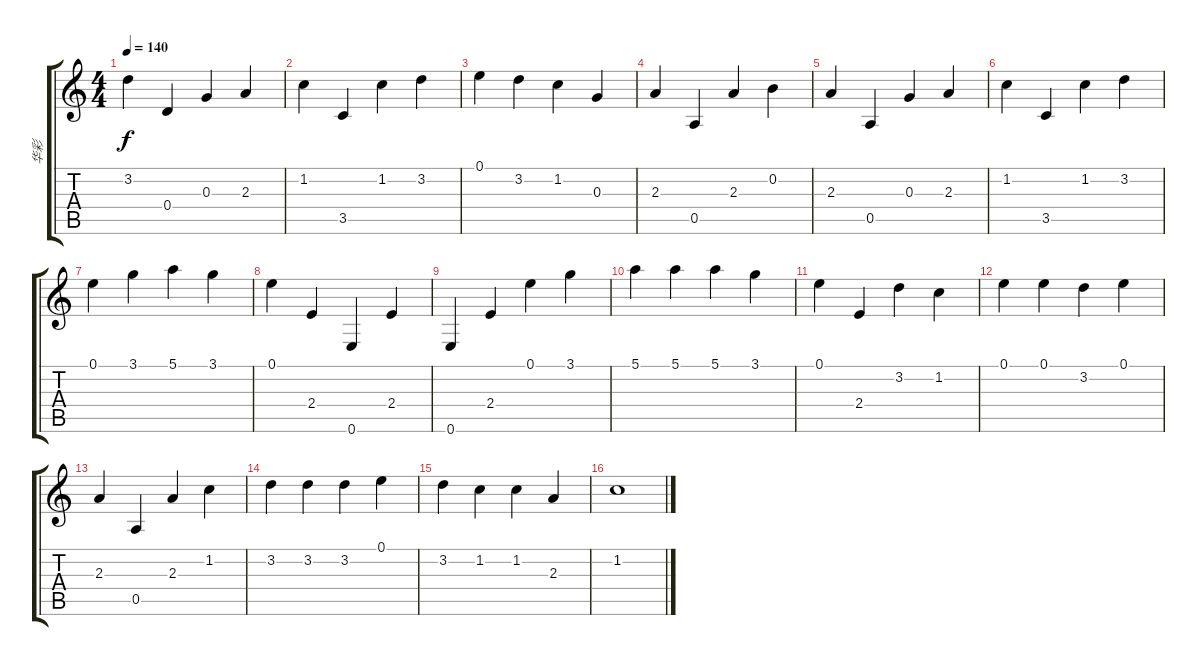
\track ("华彩" "华彩") {instrument electricguitarjazz}
\staff {score tabs}
\tuning (E4 B3 G3 D3 A2 E2) {hide}
\ts (4 4)
\tempo 140
\clef g2
\ks c
3.2.4{dy f} 0.4.4 0.3.4 2.3.4 |
1.2.4 3.5.4 1.2.4 3.2.4 |
0.1.4 3.2.4 1.2.4 0.3.4 |
2.3.4 0.5.4 2.3.4 0.2.4 |
2.3.4 0.5.4 0.3.4 2.3.4 |
1.2.4 3.5.4 1.2.4 3.2.4 |
0.1.4 3.1.4 5.1.4 3.1.4 |
0.1.4 2.4.4 0.6.4 2.4.4 |
0.6.4 2.4.4 0.1.4 3.1.4 |
5.1.4 5.1.4 5.1.4 3.1.4 |
0.1.4 2.4.4 3.2.4 1.2.4 |
0.1.4 0.1.4 3.2.4 0.1.4 |
2.3.4 0.5.4 2.3.4 1.2.4 |
3.2.4 3.2.4 3.2.4 0.1.4 |
3.2.4 1.2.4 1.2.4 2.3.4 |
1.2.1
